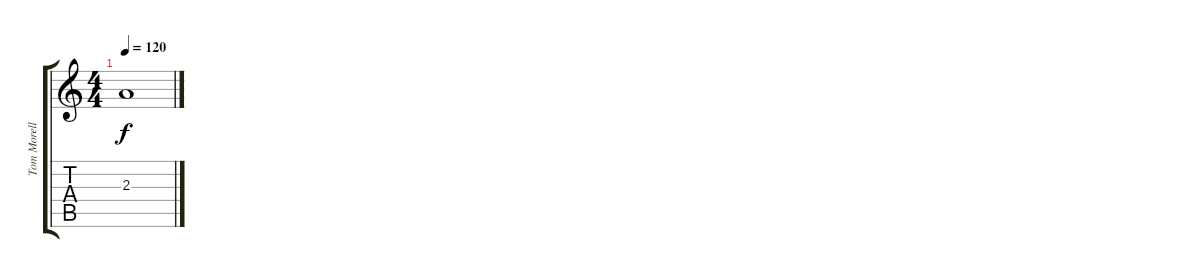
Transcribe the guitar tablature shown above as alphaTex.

\track ("Tom Morello" "Tom Morell") {instrument electricguitarjazz}
\staff {score tabs}
\tuning (E4 B3 G3 D3 A2 E2) {hide}
\ts (4 4)
\tempo 120
\clef g2
\ks c
2.3{t}.1{dy f}
